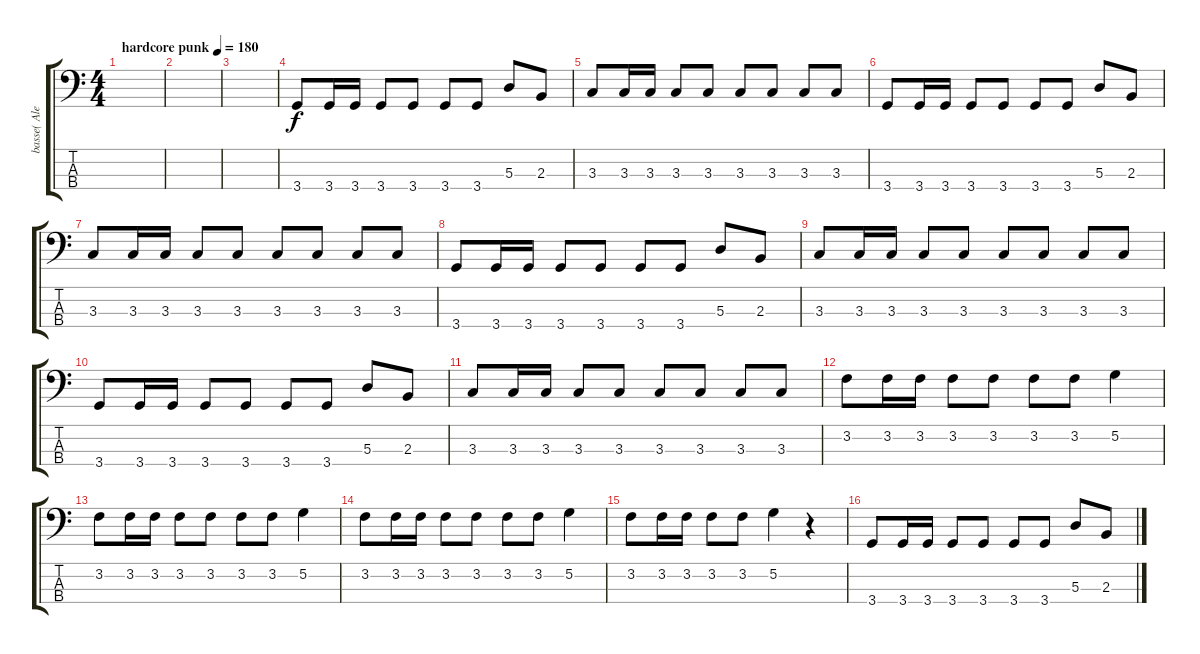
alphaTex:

\track ("basse( Alex )" "basse( Ale") {instrument electricbasspick}
\staff {score tabs}
\tuning (G2 D2 A1 E1) {hide}
\ts (4 4)
\tempo (180 "hardcore punk")
\clef f4
\ks c
|
|
|
3.4.8 3.4.16 3.4.16 3.4.8 3.4.8 3.4.8 3.4.8 5.3.8 2.3.8 |
3.3.8 3.3.16 3.3.16 3.3.8 3.3.8 3.3.8 3.3.8 3.3.8 3.3.8 |
3.4.8 3.4.16 3.4.16 3.4.8 3.4.8 3.4.8 3.4.8 5.3.8 2.3.8 |
3.3.8 3.3.16 3.3.16 3.3.8 3.3.8 3.3.8 3.3.8 3.3.8 3.3.8 |
3.4.8 3.4.16 3.4.16 3.4.8 3.4.8 3.4.8 3.4.8 5.3.8 2.3.8 |
3.3.8 3.3.16 3.3.16 3.3.8 3.3.8 3.3.8 3.3.8 3.3.8 3.3.8 |
3.4.8 3.4.16 3.4.16 3.4.8 3.4.8 3.4.8 3.4.8 5.3.8 2.3.8 |
3.3.8 3.3.16 3.3.16 3.3.8 3.3.8 3.3.8 3.3.8 3.3.8 3.3.8 |
3.2.8 3.2.16 3.2.16 3.2.8 3.2.8 3.2.8 3.2.8 5.2.4 |
3.2.8 3.2.16 3.2.16 3.2.8 3.2.8 3.2.8 3.2.8 5.2.4 |
3.2.8 3.2.16 3.2.16 3.2.8 3.2.8 3.2.8 3.2.8 5.2.4 |
3.2.8 3.2.16 3.2.16 3.2.8 3.2.8 5.2.4 r.4 |
3.4.8 3.4.16 3.4.16 3.4.8 3.4.8 3.4.8 3.4.8 5.3.8 2.3.8
